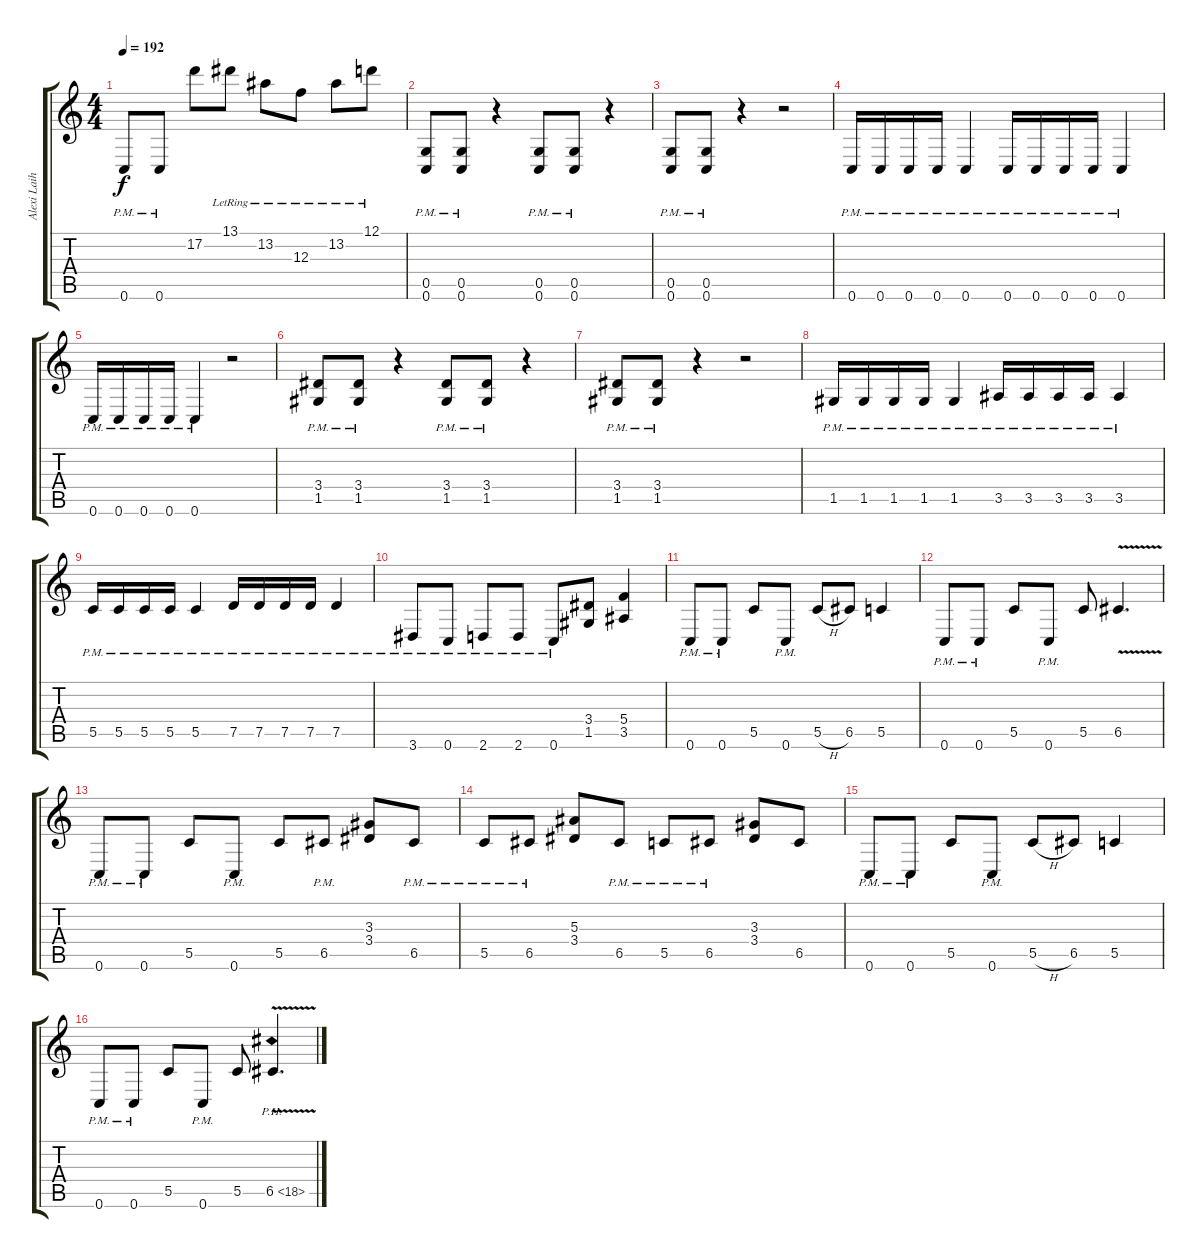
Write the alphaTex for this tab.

\track ("Alexi Laiho" "Alexi Laih") {instrument overdrivenguitar}
\staff {score tabs}
\tuning (D4 A3 F3 C3 G2 C2) {hide}
\ts (4 4)
\tempo 192
\clef g2
\ks c
0.6{pm}.8{dy f} 0.6{pm}.8 17.2.8 13.1{lr}.8 13.2{lr}.8 12.3{lr}.8 13.2{lr}.8 12.1{lr}.8 |
(0.5{pm} 0.6{pm}).8 (0.5{pm} 0.6{pm}).8 r.4 (0.5{pm} 0.6{pm}).8 (0.5{pm} 0.6{pm}).8 r.4 |
(0.5{pm} 0.6{pm}).8 (0.5{pm} 0.6{pm}).8 r.4 r.2 |
0.6{pm}.16 0.6{pm}.16 0.6{pm}.16 0.6{pm}.16 0.6{pm}.4 0.6{pm}.16 0.6{pm}.16 0.6{pm}.16 0.6{pm}.16 0.6{pm}.4 |
0.6{pm}.16 0.6{pm}.16 0.6{pm}.16 0.6{pm}.16 0.6{pm}.4 r.2 |
(3.4{pm} 1.5{pm}).8 (3.4{pm} 1.5{pm}).8 r.4 (3.4{pm} 1.5{pm}).8 (3.4{pm} 1.5{pm}).8 r.4 |
(3.4{pm} 1.5{pm}).8 (3.4{pm} 1.5{pm}).8 r.4 r.2 |
1.5{pm}.16 1.5{pm}.16 1.5{pm}.16 1.5{pm}.16 1.5{pm}.4 3.5{pm}.16 3.5{pm}.16 3.5{pm}.16 3.5{pm}.16 3.5{pm}.4 |
5.5{pm}.16 5.5{pm}.16 5.5{pm}.16 5.5{pm}.16 5.5{pm}.4 7.5{pm}.16 7.5{pm}.16 7.5{pm}.16 7.5{pm}.16 7.5{pm}.4 |
3.6{pm}.8 0.6{pm}.8 2.6{pm}.8 2.6{pm}.8 0.6{pm}.8 (3.4 1.5).8 (5.4 3.5).4 |
0.6{pm}.8 0.6{pm}.8 5.5.8 0.6{pm}.8 5.5{h}.8 6.5.8 5.5.4 |
0.6{pm}.8 0.6{pm}.8 5.5.8 0.6{pm}.8 5.5.8 6.5{v}.4{d} |
0.6{pm}.8 0.6{pm}.8 5.5.8 0.6{pm}.8 5.5.8 6.5{pm}.8 (3.3 3.4).8 6.5{pm}.8 |
5.5{pm}.8 6.5{pm}.8 (5.3 3.4).8 6.5{pm}.8 5.5{pm}.8 6.5{pm}.8 (3.3 3.4).8 6.5.8 |
0.6{pm}.8 0.6{pm}.8 5.5.8 0.6{pm}.8 5.5{h}.8 6.5.8 5.5.4 |
0.6{pm}.8 0.6{pm}.8 5.5.8 0.6{pm}.8 5.5.8 6.5{ph 12 v}.4{d}
